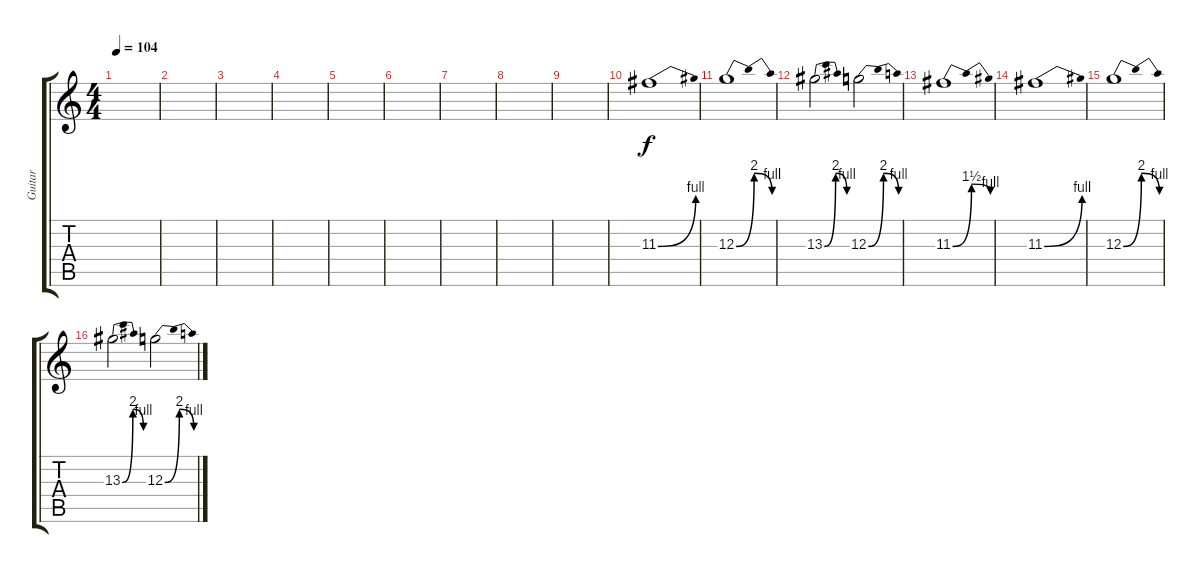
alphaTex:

\track ("Guitar " "Guitar ") {instrument distortionguitar}
\staff {score tabs}
\tuning (E4 B3 G3 D3 A2 E2) {hide}
\ts (4 4)
\tempo 104
\clef g2
\ks c
|
|
|
|
|
|
|
|
|
11.3{be (bend 0 0 60 4)}.1 |
12.3{be (bendrelease 0 0 30 8 30 8 60 4)}.1 |
13.3{be (bendrelease 0 0 30 8 30 8 60 4)}.2 12.3{be (bendrelease 0 0 30 8 30 8 60 4)}.2 |
11.3{be (bendrelease 0 0 30 6 30 6 60 4)}.1 |
11.3{be (bend 0 0 60 4)}.1 |
12.3{be (bendrelease 0 0 30 8 30 8 60 4)}.1 |
13.3{be (bendrelease 0 0 30 8 30 8 60 4)}.2 12.3{be (bendrelease 0 0 30 8 30 8 60 4)}.2
